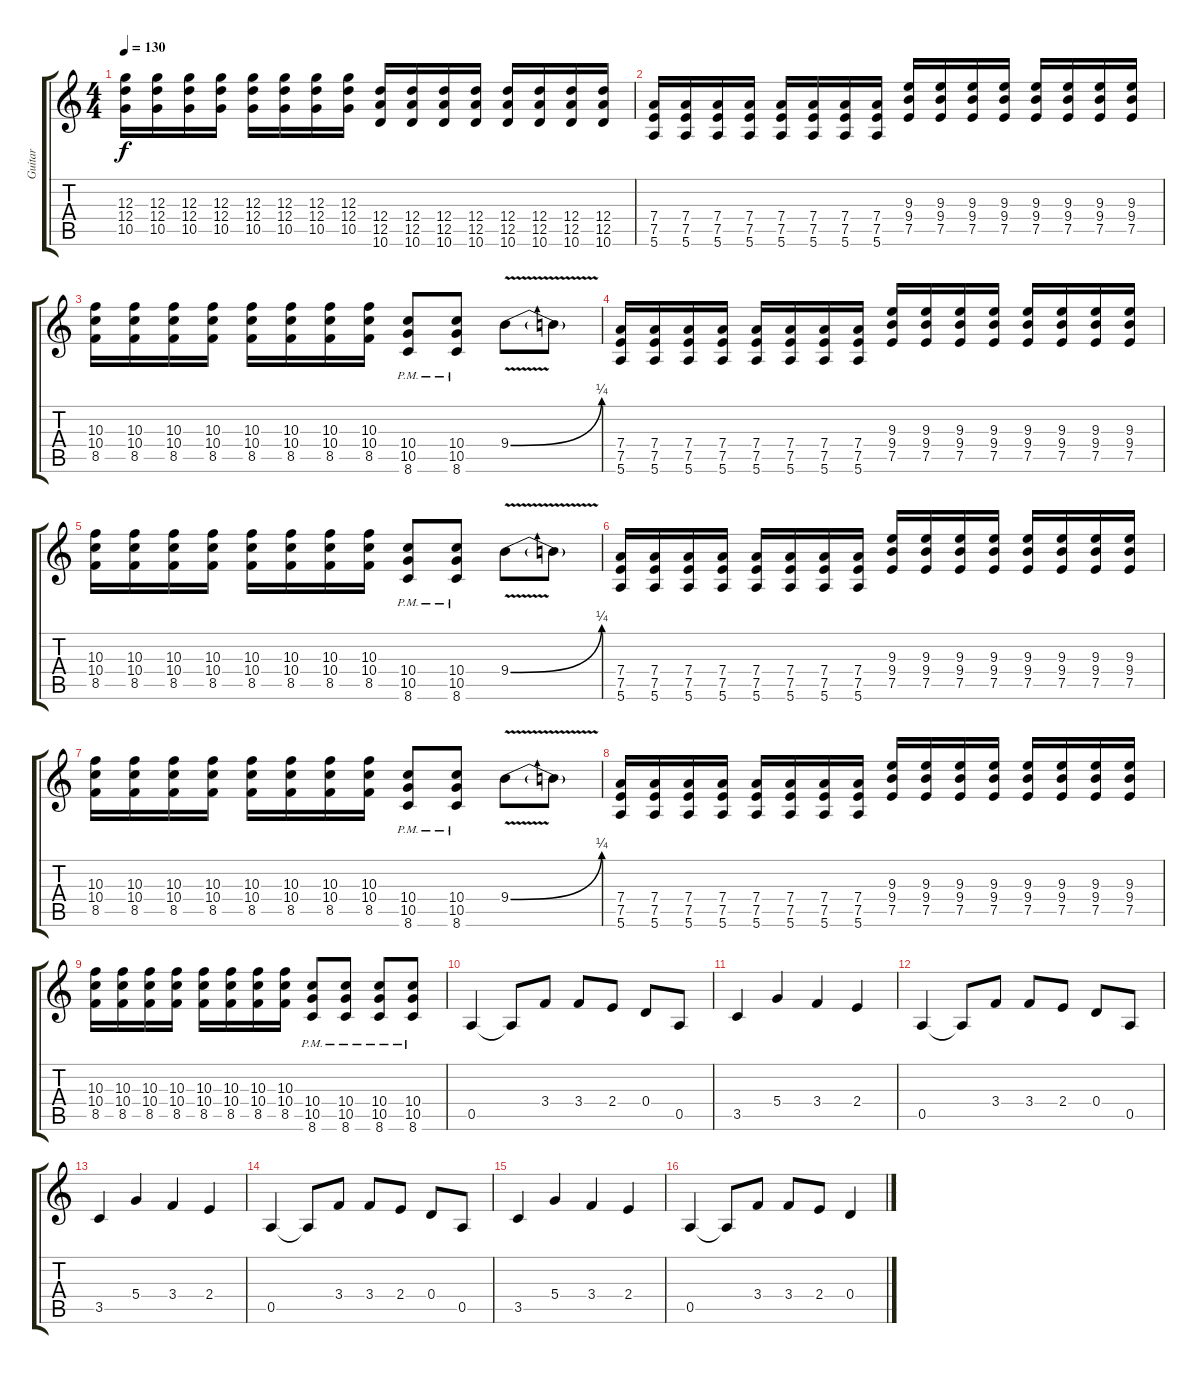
\track ("Guitar" "Guitar") {instrument distortionguitar}
\staff {score tabs}
\tuning (E4 B3 G3 D3 A2 E2) {hide}
\ts (4 4)
\tempo 130
\clef g2
\ks c
(12.3 12.4 10.5).16{dy f} (12.3 12.4 10.5).16 (12.3 12.4 10.5).16 (12.3 12.4 10.5).16 (12.3 12.4 10.5).16 (12.3 12.4 10.5).16 (12.3 12.4 10.5).16 (12.3 12.4 10.5).16 (12.4 12.5 10.6).16 (12.4 12.5 10.6).16 (12.4 12.5 10.6).16 (12.4 12.5 10.6).16 (12.4 12.5 10.6).16 (12.4 12.5 10.6).16 (12.4 12.5 10.6).16 (12.4 12.5 10.6).16 |
(7.4 7.5 5.6).16 (7.4 7.5 5.6).16 (7.4 7.5 5.6).16 (7.4 7.5 5.6).16 (7.4 7.5 5.6).16 (7.4 7.5 5.6).16 (7.4 7.5 5.6).16 (7.4 7.5 5.6).16 (9.3 9.4 7.5).16 (9.3 9.4 7.5).16 (9.3 9.4 7.5).16 (9.3 9.4 7.5).16 (9.3 9.4 7.5).16 (9.3 9.4 7.5).16 (9.3 9.4 7.5).16 (9.3 9.4 7.5).16 |
(10.3 10.4 8.5).16 (10.3 10.4 8.5).16 (10.3 10.4 8.5).16 (10.3 10.4 8.5).16 (10.3 10.4 8.5).16 (10.3 10.4 8.5).16 (10.3 10.4 8.5).16 (10.3 10.4 8.5).16 (10.4{pm} 10.5{pm} 8.6{pm}).8 (10.4{pm} 10.5{pm} 8.6{pm}).8 9.4{be (bend 0 0 60 1) v}.8 9.4{t}.8 |
(7.4 7.5 5.6).16 (7.4 7.5 5.6).16 (7.4 7.5 5.6).16 (7.4 7.5 5.6).16 (7.4 7.5 5.6).16 (7.4 7.5 5.6).16 (7.4 7.5 5.6).16 (7.4 7.5 5.6).16 (9.3 9.4 7.5).16 (9.3 9.4 7.5).16 (9.3 9.4 7.5).16 (9.3 9.4 7.5).16 (9.3 9.4 7.5).16 (9.3 9.4 7.5).16 (9.3 9.4 7.5).16 (9.3 9.4 7.5).16 |
(10.3 10.4 8.5).16 (10.3 10.4 8.5).16 (10.3 10.4 8.5).16 (10.3 10.4 8.5).16 (10.3 10.4 8.5).16 (10.3 10.4 8.5).16 (10.3 10.4 8.5).16 (10.3 10.4 8.5).16 (10.4{pm} 10.5{pm} 8.6{pm}).8 (10.4{pm} 10.5{pm} 8.6{pm}).8 9.4{be (bend 0 0 60 1) v}.8 9.4{t}.8 |
(7.4 7.5 5.6).16 (7.4 7.5 5.6).16 (7.4 7.5 5.6).16 (7.4 7.5 5.6).16 (7.4 7.5 5.6).16 (7.4 7.5 5.6).16 (7.4 7.5 5.6).16 (7.4 7.5 5.6).16 (9.3 9.4 7.5).16 (9.3 9.4 7.5).16 (9.3 9.4 7.5).16 (9.3 9.4 7.5).16 (9.3 9.4 7.5).16 (9.3 9.4 7.5).16 (9.3 9.4 7.5).16 (9.3 9.4 7.5).16 |
(10.3 10.4 8.5).16 (10.3 10.4 8.5).16 (10.3 10.4 8.5).16 (10.3 10.4 8.5).16 (10.3 10.4 8.5).16 (10.3 10.4 8.5).16 (10.3 10.4 8.5).16 (10.3 10.4 8.5).16 (10.4{pm} 10.5{pm} 8.6{pm}).8 (10.4{pm} 10.5{pm} 8.6{pm}).8 9.4{be (bend 0 0 60 1) v}.8 9.4{t}.8 |
(7.4 7.5 5.6).16 (7.4 7.5 5.6).16 (7.4 7.5 5.6).16 (7.4 7.5 5.6).16 (7.4 7.5 5.6).16 (7.4 7.5 5.6).16 (7.4 7.5 5.6).16 (7.4 7.5 5.6).16 (9.3 9.4 7.5).16 (9.3 9.4 7.5).16 (9.3 9.4 7.5).16 (9.3 9.4 7.5).16 (9.3 9.4 7.5).16 (9.3 9.4 7.5).16 (9.3 9.4 7.5).16 (9.3 9.4 7.5).16 |
(10.3 10.4 8.5).16 (10.3 10.4 8.5).16 (10.3 10.4 8.5).16 (10.3 10.4 8.5).16 (10.3 10.4 8.5).16 (10.3 10.4 8.5).16 (10.3 10.4 8.5).16 (10.3 10.4 8.5).16 (10.4{pm} 10.5{pm} 8.6{pm}).8 (10.4{pm} 10.5{pm} 8.6{pm}).8 (10.4{pm} 10.5{pm} 8.6{pm}).8 (10.4{pm} 10.5{pm} 8.6{pm}).8 |
0.5.4 0.5{t}.8 3.4.8 3.4.8 2.4.8 0.4.8 0.5.8 |
3.5.4 5.4.4 3.4.4 2.4.4 |
0.5.4 0.5{t}.8 3.4.8 3.4.8 2.4.8 0.4.8 0.5.8 |
3.5.4 5.4.4 3.4.4 2.4.4 |
0.5.4 0.5{t}.8 3.4.8 3.4.8 2.4.8 0.4.8 0.5.8 |
3.5.4 5.4.4 3.4.4 2.4.4 |
0.5.4 0.5{t}.8 3.4.8 3.4.8 2.4.8 0.4.4
